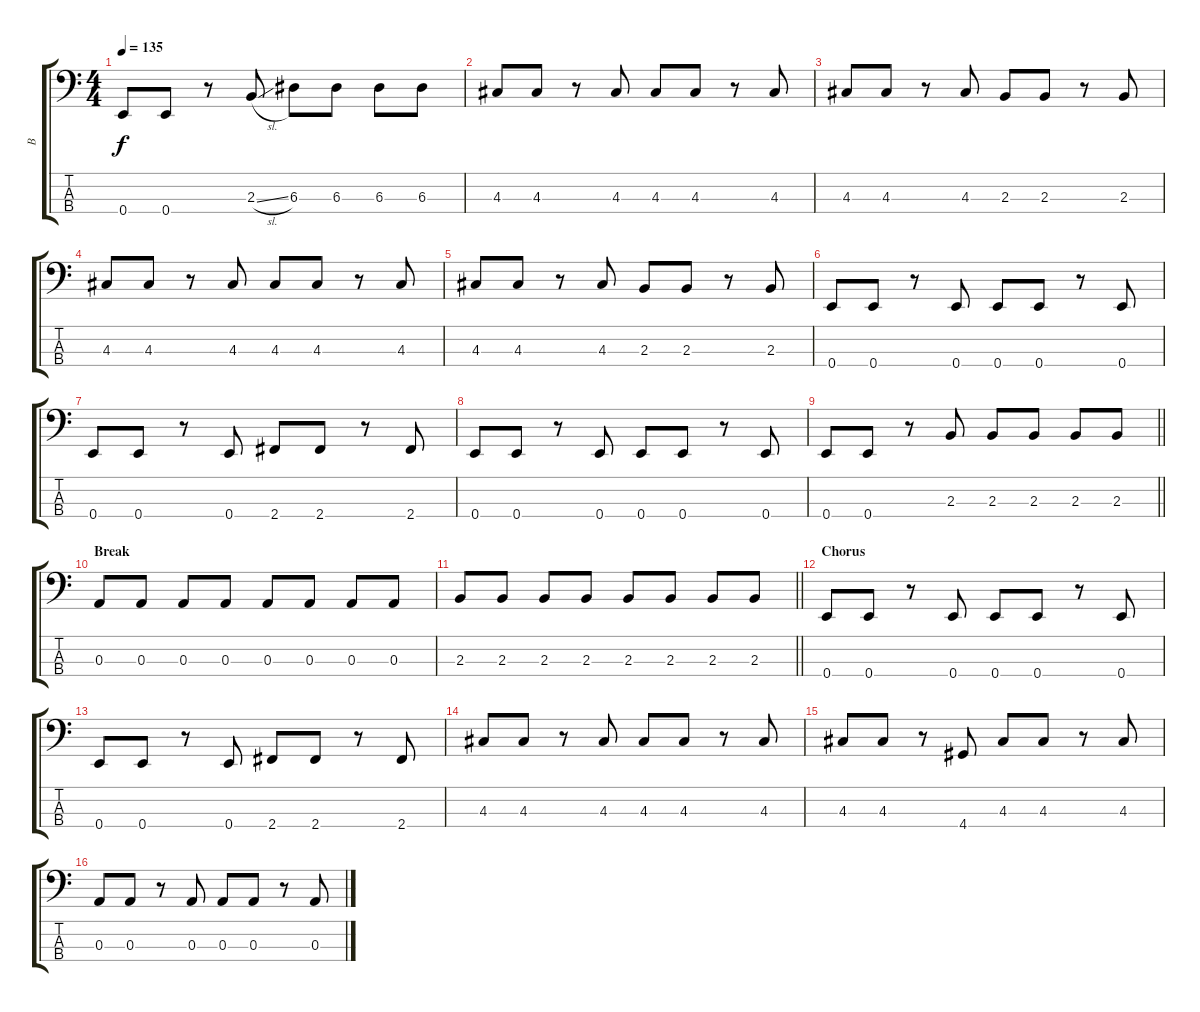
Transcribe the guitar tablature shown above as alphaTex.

\track ("B" "B") {instrument electricbasspick}
\staff {score tabs}
\tuning (G2 D2 A1 E1) {hide}
\ts (4 4)
\tempo 135
\clef f4
\ks c
0.4.8{dy f} 0.4.8 r.8 2.3{sl}.8 6.3.8 6.3.8 6.3.8 6.3.8 |
4.3.8 4.3.8 r.8 4.3.8 4.3.8 4.3.8 r.8 4.3.8 |
4.3.8 4.3.8 r.8 4.3.8 2.3.8 2.3.8 r.8 2.3.8 |
4.3.8 4.3.8 r.8 4.3.8 4.3.8 4.3.8 r.8 4.3.8 |
4.3.8 4.3.8 r.8 4.3.8 2.3.8 2.3.8 r.8 2.3.8 |
0.4.8 0.4.8 r.8 0.4.8 0.4.8 0.4.8 r.8 0.4.8 |
0.4.8 0.4.8 r.8 0.4.8 2.4.8 2.4.8 r.8 2.4.8 |
0.4.8 0.4.8 r.8 0.4.8 0.4.8 0.4.8 r.8 0.4.8 |
\barLineRight lightlight
0.4.8 0.4.8 r.8 2.3.8 2.3.8 2.3.8 2.3.8 2.3.8 |
\section ("" "Break")
0.3.8 0.3.8 0.3.8 0.3.8 0.3.8 0.3.8 0.3.8 0.3.8 |
\barLineRight lightlight
2.3.8 2.3.8 2.3.8 2.3.8 2.3.8 2.3.8 2.3.8 2.3.8 |
\section ("" "Chorus")
0.4.8 0.4.8 r.8 0.4.8 0.4.8 0.4.8 r.8 0.4.8 |
0.4.8 0.4.8 r.8 0.4.8 2.4.8 2.4.8 r.8 2.4.8 |
4.3.8 4.3.8 r.8 4.3.8 4.3.8 4.3.8 r.8 4.3.8 |
4.3.8 4.3.8 r.8 4.4.8 4.3.8 4.3.8 r.8 4.3.8 |
0.3.8 0.3.8 r.8 0.3.8 0.3.8 0.3.8 r.8 0.3.8
